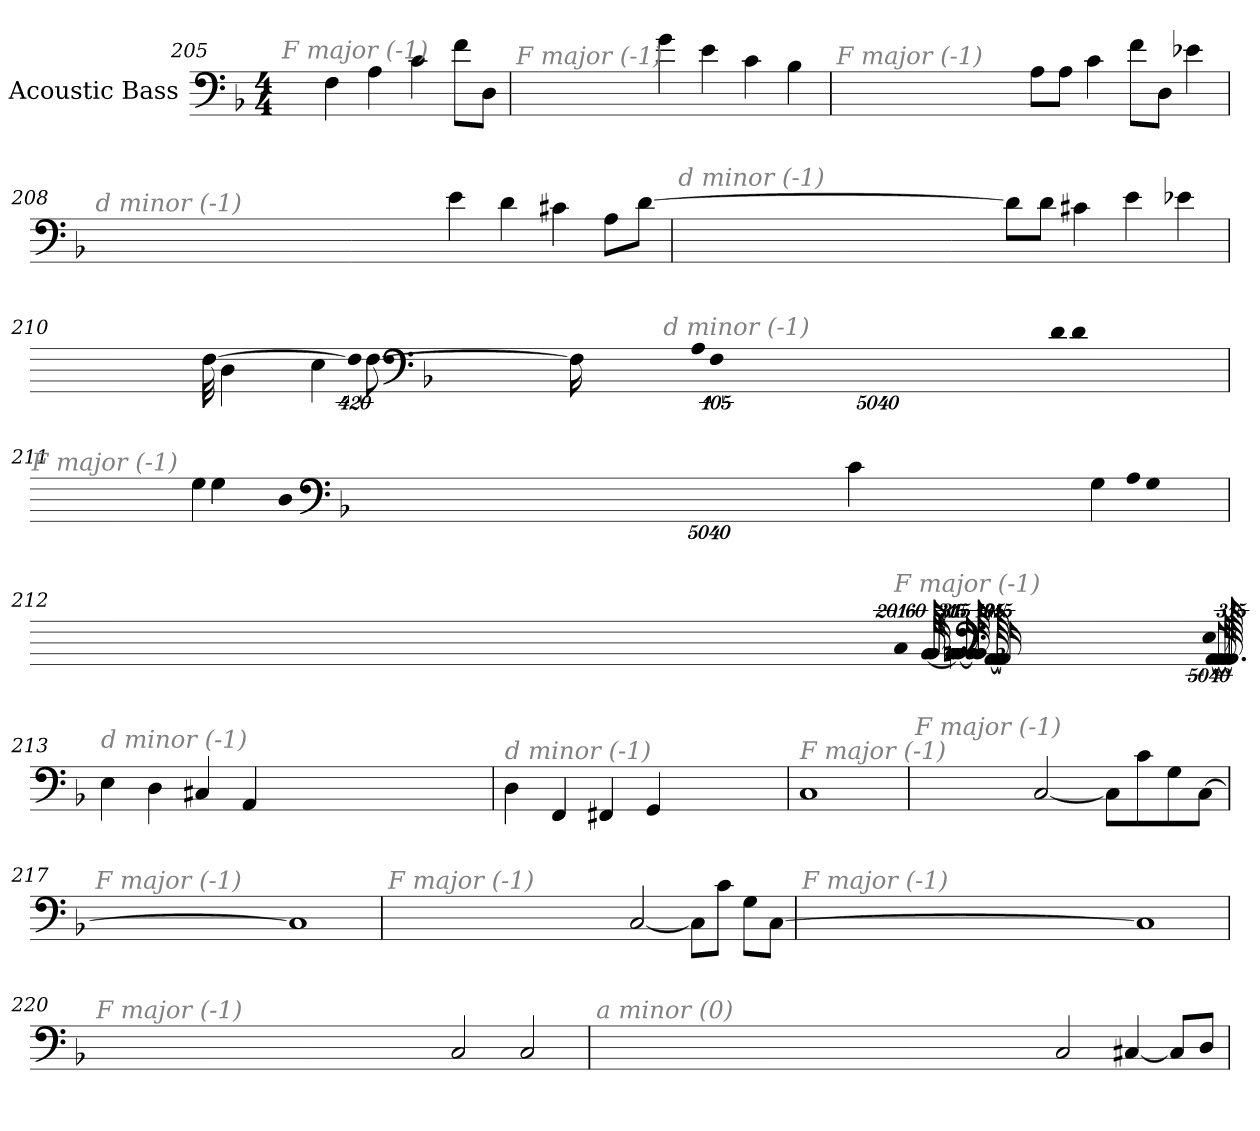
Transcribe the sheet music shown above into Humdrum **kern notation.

**kern
*part1
*staff1
*I"Acoustic Bass
*clefF4
*ITrd7c12
*k[b-]
*F:
*M4/4
=205
!LO:TX:i:color=#808080:t=F major (-1)
4FF
4AA
4C
8FL
8DDJ
=206
!LO:TX:i:color=#808080:t=F major (-1)
4G
4E
4C
4BB-
=207
!LO:TX:i:color=#808080:t=F major (-1)
8AAL
8AAJ
4C
8FL
8DDJ
4E-X
=208
!LO:TX:i:color=#808080:t=d minor (-1)
4E
4D
4C#X
8AAL
[8DJ
=209
!LO:TX:i:color=#808080:t=d minor (-1)
8DL]
8DJ
4C#X
4E
4E-X
=210
!LO:TX:i:color=#808080:t=d minor (-1)
!LO:N:vis=8
40320%3347DL
!LO:N:vis=8
40320%3347D
!LO:N:vis=8
40320%3347AAJ
!LO:N:vis=1024
[13440%13FF
8FF_
16FF_
32FF_
!LO:N:vis=1024%31
13440%407FF]
4EE
4DD
=211
!LO:TX:i:color=#808080:t=F major (-1)
4GG
!LO:N:vis=8
40320%3347AAL
!LO:N:vis=8
40320%3347GG
!LO:N:vis=8
40320%3347DDJ
8CL
8GGJ
4GG
=212
!LO:TX:i:color=#808080:t=F major (-1)
!LO:N:vis=8
40320%3347EE
[8AAA
32AAA_
128AAA_
!LO:N:vis=512.
20160%59AAA_
16AAA_
64AAA_
!LO:N:vis=256
20160%79AAA_
!LO:N:vis=1024
13440%13AAA]
!LO:N:vis=4
20160%3347BBB-
[16BBBn
64BBB_
!LO:N:vis=256.
10080%59BBB_
16BBB_
64BBB_
!LO:N:vis=256
20160%79BBB]
!LO:N:vis=2
40320%13427CC
=213
!LO:TX:i:color=#808080:t=d minor (-1)
4EE
4DD
4CC#X
4AAA
=214
!LO:TX:i:color=#808080:t=d minor (-1)
4DD
4FFF
4FFF#X
4GGG
=215
!LO:TX:i:color=#808080:t=F major (-1)
1CC
=216
!LO:TX:i:color=#808080:t=F major (-1)
[2CC
8CCL]
8C
8GG
[8CCJ
=217
!LO:TX:i:color=#808080:t=F major (-1)
1CC]
=218
!LO:TX:i:color=#808080:t=F major (-1)
[2CC
8CCL]
8CJ
8GGL
[8CCJ
=219
!LO:TX:i:color=#808080:t=F major (-1)
1CC]
=220
!LO:TX:i:color=#808080:t=F major (-1)
2CC
2CC
=221
!LO:TX:i:color=#808080:t=a minor (0)
2CC
[4CC#X
8CC#L]
[8DDJ
=
*-
